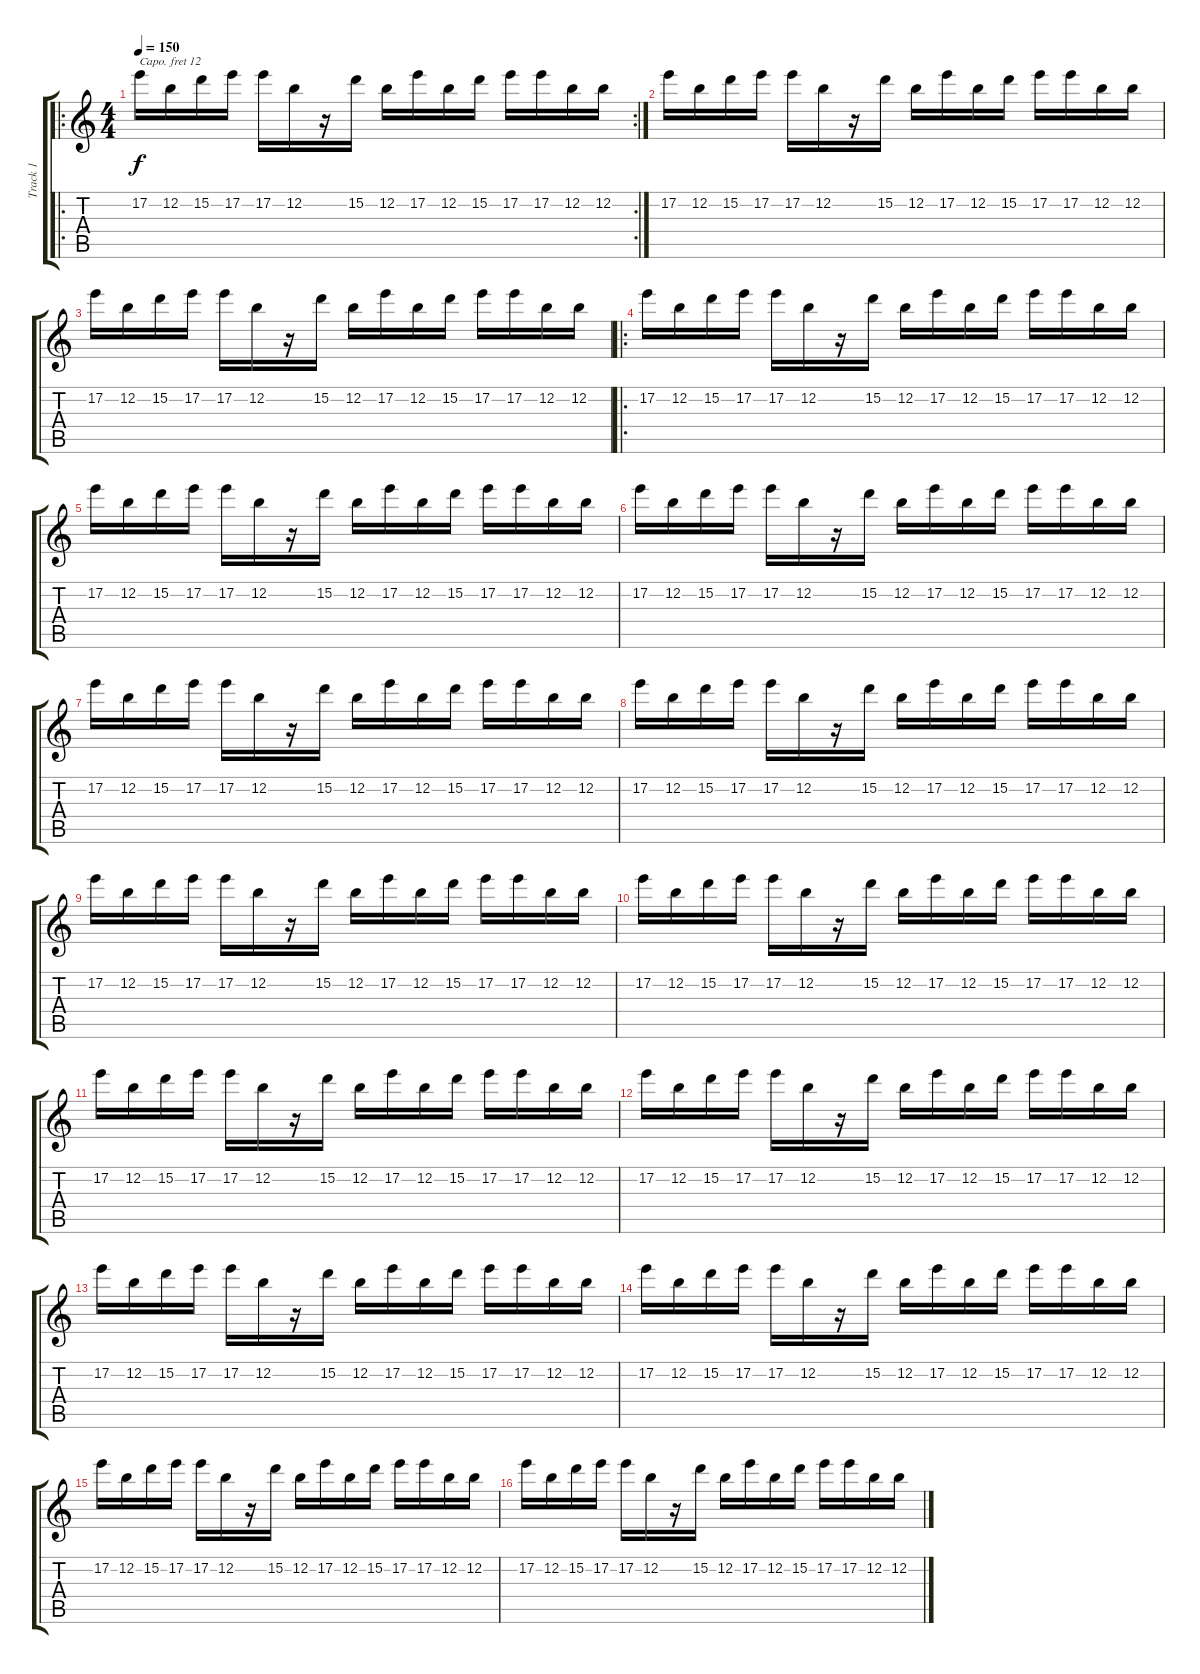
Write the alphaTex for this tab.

\track ("Track 1" "Track 1") {instrument lead2sawtooth}
\staff {score tabs}
\capo 12
\tuning (E4 B3 G3 D3 A2 E2) {hide}
\ro
\rc 2
\ts (4 4)
\tempo 150
\clef g2
\ks c
17.2.16{dy f instrument lead2sawtooth} 12.2.16 15.2.16 17.2.16 17.2.16 12.2.16 r.16 15.2.16 12.2.16 17.2.16 12.2.16 15.2.16 17.2.16 17.2.16 12.2.16 12.2.16 |
17.2.16 12.2.16 15.2.16 17.2.16 17.2.16 12.2.16 r.16 15.2.16 12.2.16 17.2.16 12.2.16 15.2.16 17.2.16 17.2.16 12.2.16 12.2.16 |
17.2.16 12.2.16 15.2.16 17.2.16 17.2.16 12.2.16 r.16 15.2.16 12.2.16 17.2.16 12.2.16 15.2.16 17.2.16 17.2.16 12.2.16 12.2.16 |
\ro
17.2.16 12.2.16 15.2.16 17.2.16 17.2.16 12.2.16 r.16 15.2.16 12.2.16 17.2.16 12.2.16 15.2.16 17.2.16 17.2.16 12.2.16 12.2.16 |
17.2.16 12.2.16 15.2.16 17.2.16 17.2.16 12.2.16 r.16 15.2.16 12.2.16 17.2.16 12.2.16 15.2.16 17.2.16 17.2.16 12.2.16 12.2.16 |
17.2.16 12.2.16 15.2.16 17.2.16 17.2.16 12.2.16 r.16 15.2.16 12.2.16 17.2.16 12.2.16 15.2.16 17.2.16 17.2.16 12.2.16 12.2.16 |
17.2.16 12.2.16 15.2.16 17.2.16 17.2.16 12.2.16 r.16 15.2.16 12.2.16 17.2.16 12.2.16 15.2.16 17.2.16 17.2.16 12.2.16 12.2.16 |
17.2.16 12.2.16 15.2.16 17.2.16 17.2.16 12.2.16 r.16 15.2.16 12.2.16 17.2.16 12.2.16 15.2.16 17.2.16 17.2.16 12.2.16 12.2.16 |
17.2.16 12.2.16 15.2.16 17.2.16 17.2.16 12.2.16 r.16 15.2.16 12.2.16 17.2.16 12.2.16 15.2.16 17.2.16 17.2.16 12.2.16 12.2.16 |
17.2.16 12.2.16 15.2.16 17.2.16 17.2.16 12.2.16 r.16 15.2.16 12.2.16 17.2.16 12.2.16 15.2.16 17.2.16 17.2.16 12.2.16 12.2.16 |
17.2.16 12.2.16 15.2.16 17.2.16 17.2.16 12.2.16 r.16 15.2.16 12.2.16 17.2.16 12.2.16 15.2.16 17.2.16 17.2.16 12.2.16 12.2.16 |
17.2.16 12.2.16 15.2.16 17.2.16 17.2.16 12.2.16 r.16 15.2.16 12.2.16 17.2.16 12.2.16 15.2.16 17.2.16 17.2.16 12.2.16 12.2.16 |
17.2.16 12.2.16 15.2.16 17.2.16 17.2.16 12.2.16 r.16 15.2.16 12.2.16 17.2.16 12.2.16 15.2.16 17.2.16 17.2.16 12.2.16 12.2.16 |
17.2.16 12.2.16 15.2.16 17.2.16 17.2.16 12.2.16 r.16 15.2.16 12.2.16 17.2.16 12.2.16 15.2.16 17.2.16 17.2.16 12.2.16 12.2.16 |
17.2.16 12.2.16 15.2.16 17.2.16 17.2.16 12.2.16 r.16 15.2.16 12.2.16 17.2.16 12.2.16 15.2.16 17.2.16 17.2.16 12.2.16 12.2.16 |
17.2.16 12.2.16 15.2.16 17.2.16 17.2.16 12.2.16 r.16 15.2.16 12.2.16 17.2.16 12.2.16 15.2.16 17.2.16 17.2.16 12.2.16 12.2.16
